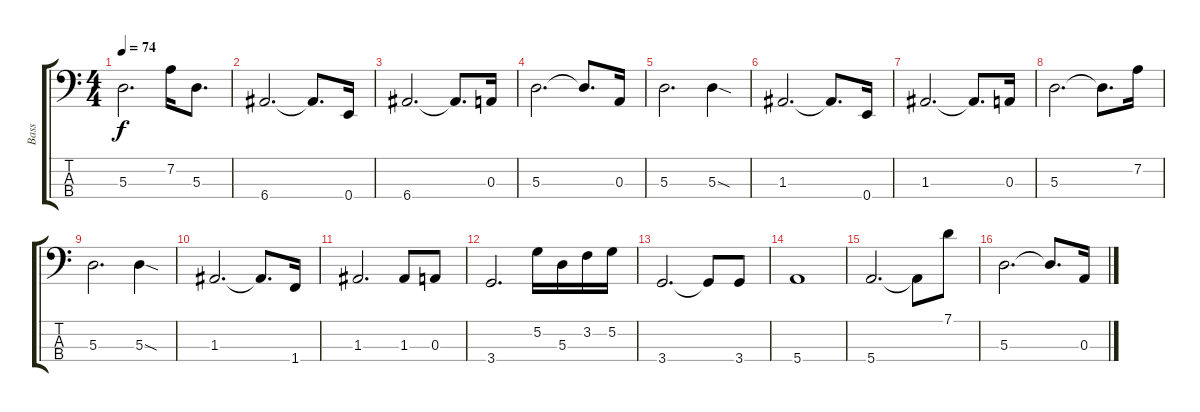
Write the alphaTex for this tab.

\track ("Bass" "Bass") {instrument electricbassfinger}
\staff {score tabs}
\tuning (G2 D2 A1 E1) {hide}
\ts (4 4)
\tempo 74
\clef f4
\ks c
5.3.2{d dy f} 7.2.16 5.3.8{d} |
6.4.2{d} 6.4{t}.8{d} 0.4.16 |
6.4.2{d} 6.4{t}.8{d} 0.3.16 |
5.3.2{d} 5.3{t}.8{d} 0.3.16 |
5.3.2{d} 5.3{sod}.4 |
1.3.2{d} 1.3{t}.8{d} 0.4.16 |
1.3.2{d} 1.3{t}.8{d} 0.3.16 |
5.3.2{d} 5.3{t}.8{d} 7.2.16 |
5.3.2{d} 5.3{sod}.4 |
1.3.2{d} 1.3{t}.8{d} 1.4.16 |
1.3.2{d} 1.3.8 0.3.8 |
3.4.2{d} 5.2.16 5.3.16 3.2.16 5.2.16 |
3.4.2{d} 3.4{t}.8 3.4.8 |
5.4.1 |
5.4.2{d} 5.4{t}.8 7.1.8 |
5.3.2{d txt ""} 5.3{t}.8{d} 0.3.16
